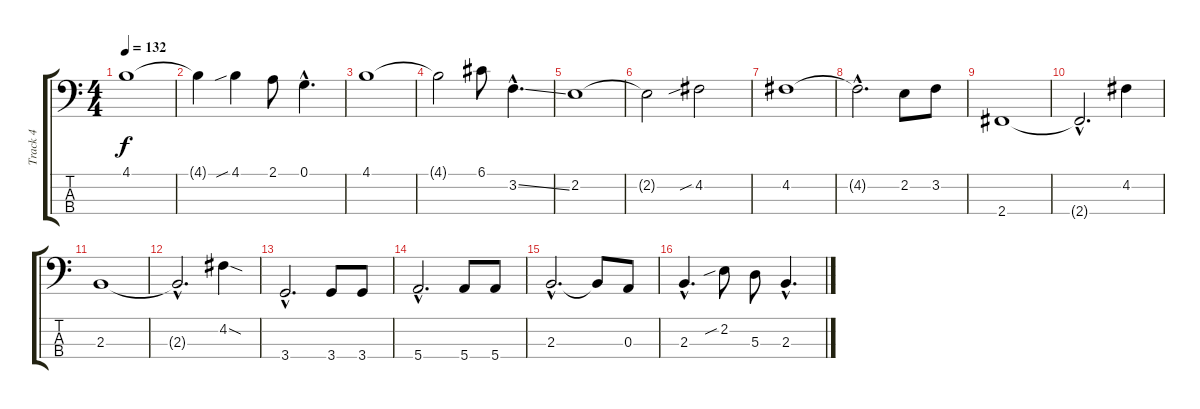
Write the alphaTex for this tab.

\track ("Track 4" "Track 4") {instrument electricbassfinger}
\staff {score tabs}
\tuning (G2 D2 A1 E1) {hide}
\ts (4 4)
\tempo 132
\clef f4
\ks c
4.1.1{dy f} |
4.1{t}.4 4.1{sib}.4 2.1.8 0.1{hac}.4{d} |
4.1.1 |
4.1{t}.2 6.1.8 3.2{ss hac}.4{d} |
2.2.1 |
2.2{t}.2 4.2{sib}.2 |
4.2.1 |
4.2{hac t}.2{d} 2.2.8 3.2.8 |
2.4.1 |
2.4{hac t}.2{d} 4.2.4 |
2.3.1 |
2.3{hac t}.2{d} 4.2{sod}.4 |
3.4{hac}.2{d} 3.4.8 3.4.8 |
5.4{hac}.2{d} 5.4.8 5.4.8 |
2.3{hac}.2{d} 2.3{t}.8 0.3.8 |
2.3{hac}.4{d} 2.2{sib}.8 5.3.8 2.3{hac}.4{d}
